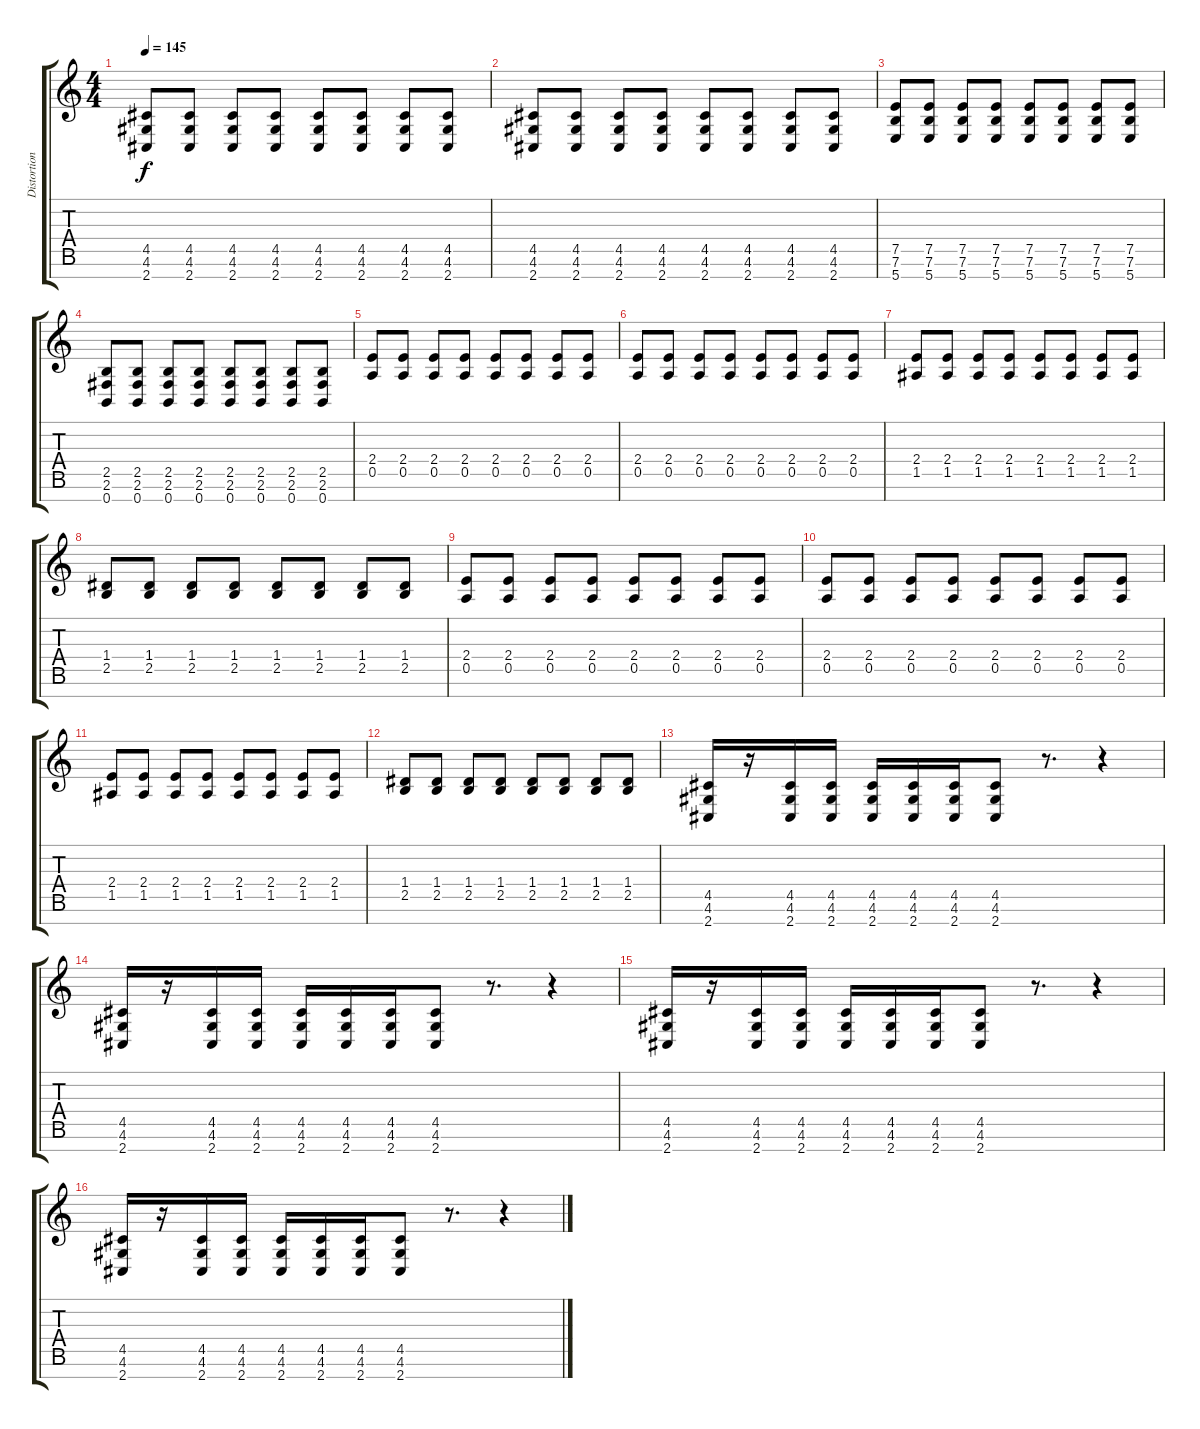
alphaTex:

\track ("Distortion Guitar 2" "Distortion") {instrument distortionguitar}
\staff {score tabs}
\tuning (E4 B3 G3 D3 A2 E2 B1) {hide}
\ts (4 4)
\tempo 145
\clef g2
\ks c
(4.5 4.6 2.7).8{dy f} (4.5 4.6 2.7).8 (4.5 4.6 2.7).8 (4.5 4.6 2.7).8 (4.5 4.6 2.7).8 (4.5 4.6 2.7).8 (4.5 4.6 2.7).8 (4.5 4.6 2.7).8 |
(4.5 4.6 2.7).8 (4.5 4.6 2.7).8 (4.5 4.6 2.7).8 (4.5 4.6 2.7).8 (4.5 4.6 2.7).8 (4.5 4.6 2.7).8 (4.5 4.6 2.7).8 (4.5 4.6 2.7).8 |
(7.5 7.6 5.7).8 (7.5 7.6 5.7).8 (7.5 7.6 5.7).8 (7.5 7.6 5.7).8 (7.5 7.6 5.7).8 (7.5 7.6 5.7).8 (7.5 7.6 5.7).8 (7.5 7.6 5.7).8 |
(2.5 2.6 0.7).8 (2.5 2.6 0.7).8 (2.5 2.6 0.7).8 (2.5 2.6 0.7).8 (2.5 2.6 0.7).8 (2.5 2.6 0.7).8 (2.5 2.6 0.7).8 (2.5 2.6 0.7).8 |
(2.4 0.5).8 (2.4 0.5).8 (2.4 0.5).8 (2.4 0.5).8 (2.4 0.5).8 (2.4 0.5).8 (2.4 0.5).8 (2.4 0.5).8 |
(2.4 0.5).8 (2.4 0.5).8 (2.4 0.5).8 (2.4 0.5).8 (2.4 0.5).8 (2.4 0.5).8 (2.4 0.5).8 (2.4 0.5).8 |
(2.4 1.5).8 (2.4 1.5).8 (2.4 1.5).8 (2.4 1.5).8 (2.4 1.5).8 (2.4 1.5).8 (2.4 1.5).8 (2.4 1.5).8 |
(1.4 2.5).8 (1.4 2.5).8 (1.4 2.5).8 (1.4 2.5).8 (1.4 2.5).8 (1.4 2.5).8 (1.4 2.5).8 (1.4 2.5).8 |
(2.4 0.5).8 (2.4 0.5).8 (2.4 0.5).8 (2.4 0.5).8 (2.4 0.5).8 (2.4 0.5).8 (2.4 0.5).8 (2.4 0.5).8 |
(2.4 0.5).8 (2.4 0.5).8 (2.4 0.5).8 (2.4 0.5).8 (2.4 0.5).8 (2.4 0.5).8 (2.4 0.5).8 (2.4 0.5).8 |
(2.4 1.5).8 (2.4 1.5).8 (2.4 1.5).8 (2.4 1.5).8 (2.4 1.5).8 (2.4 1.5).8 (2.4 1.5).8 (2.4 1.5).8 |
(1.4 2.5).8 (1.4 2.5).8 (1.4 2.5).8 (1.4 2.5).8 (1.4 2.5).8 (1.4 2.5).8 (1.4 2.5).8 (1.4 2.5).8 |
(4.5 4.6 2.7).16 r.16 (4.5 4.6 2.7).16 (4.5 4.6 2.7).16 (4.5 4.6 2.7).16 (4.5 4.6 2.7).16 (4.5 4.6 2.7).16 (4.5 4.6 2.7).8 r.8{d} r.4 |
(4.5 4.6 2.7).16 r.16 (4.5 4.6 2.7).16 (4.5 4.6 2.7).16 (4.5 4.6 2.7).16 (4.5 4.6 2.7).16 (4.5 4.6 2.7).16 (4.5 4.6 2.7).8 r.8{d} r.4 |
(4.5 4.6 2.7).16 r.16 (4.5 4.6 2.7).16 (4.5 4.6 2.7).16 (4.5 4.6 2.7).16 (4.5 4.6 2.7).16 (4.5 4.6 2.7).16 (4.5 4.6 2.7).8 r.8{d} r.4 |
(4.5 4.6 2.7).16 r.16 (4.5 4.6 2.7).16 (4.5 4.6 2.7).16 (4.5 4.6 2.7).16 (4.5 4.6 2.7).16 (4.5 4.6 2.7).16 (4.5 4.6 2.7).8 r.8{d} r.4
